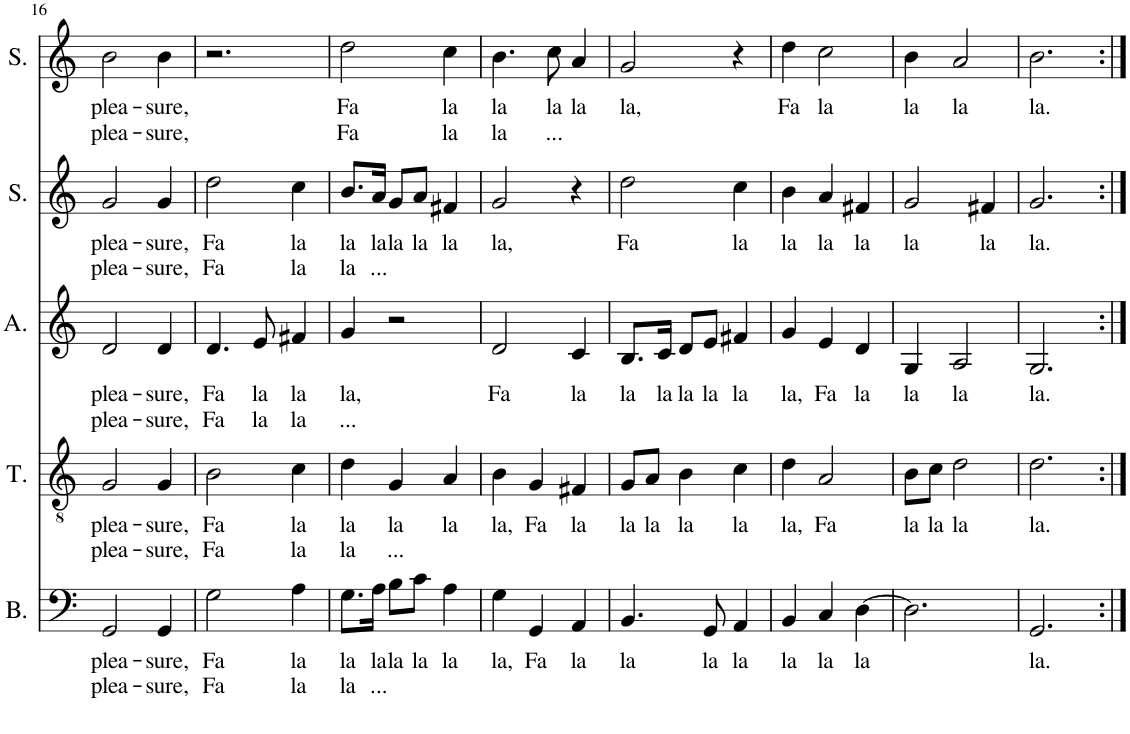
**kern	**text	**text	**kern	**text	**text	**kern	**text	**text	**kern	**text	**text	**kern	**text	**text
*part5	*part5	*part5	*part4	*part4	*part4	*part3	*part3	*part3	*part2	*part2	*part2	*part1	*part1	*part1
*staff5	*staff5	*staff5	*staff4	*staff4	*staff4	*staff3	*staff3	*staff3	*staff2	*staff2	*staff2	*staff1	*staff1	*staff1
*I"Basse	*	*	*I"Ténor	*	*	*I"Alto	*	*	*I"Soprano	*	*	*I"Soprano	*	*
*I'B.	*	*	*I'T.	*	*	*I'A.	*	*	*I'S.	*	*	*I'S.	*	*
!!LO:PB:g=z
*clefF4	*	*	*clefGv2	*	*	*clefG2	*	*	*clefG2	*	*	*clefG2	*	*
*k[]	*	*	*k[]	*	*	*k[]	*	*	*k[]	*	*	*k[]	*	*
*M3/4	*	*	*M3/4	*	*	*M3/4	*	*	*M3/4	*	*	*M3/4	*	*
=16	=16	=16	=16	=16	=16	=16	=16	=16	=16	=16	=16	=16	=16	=16
!	!LO:LY:b	!LO:LY:b	!	!LO:LY:b	!LO:LY:b	!	!LO:LY:b	!LO:LY:b	!	!LO:LY:b	!LO:LY:b	!	!LO:LY:b	!LO:LY:b
2GG/	plea-	plea-	2G/	plea-	plea-	2d/	plea-	plea-	2g/	plea-	plea-	2b\	plea-	plea-
!	!LO:LY:b	!LO:LY:b	!	!LO:LY:b	!LO:LY:b	!	!LO:LY:b	!LO:LY:b	!	!LO:LY:b	!LO:LY:b	!	!LO:LY:b	!LO:LY:b
4GG/	-sure,	-sure,	4G/	-sure,	-sure,	4d/	-sure,	-sure,	4g/	-sure,	-sure,	4b\	-sure,	-sure,
=17	=17	=17	=17	=17	=17	=17	=17	=17	=17	=17	=17	=17	=17	=17
!	!LO:LY:b	!LO:LY:b	!	!LO:LY:b	!LO:LY:b	!	!LO:LY:b	!LO:LY:b	!	!LO:LY:b	!LO:LY:b	!	!	!
2G\	Fa	Fa	2B\	Fa	Fa	4.d/	Fa	Fa	2dd\	Fa	Fa	2.r	.	.
!	!	!	!	!	!	!	!LO:LY:b	!LO:LY:b	!	!	!	!	!	!
.	.	.	.	.	.	8e/	la	la	.	.	.	.	.	.
!	!LO:LY:b	!LO:LY:b	!	!LO:LY:b	!LO:LY:b	!	!LO:LY:b	!LO:LY:b	!	!LO:LY:b	!LO:LY:b	!	!	!
4A\	la	la	4c\	la	la	4f#X/	la	la	4cc\	la	la	.	.	.
=18	=18	=18	=18	=18	=18	=18	=18	=18	=18	=18	=18	=18	=18	=18
!	!LO:LY:b	!LO:LY:b	!	!LO:LY:b	!LO:LY:b	!	!LO:LY:b	!LO:LY:b	!	!LO:LY:b	!LO:LY:b	!	!LO:LY:b	!LO:LY:b
8.G\L	la	la	4d\	la	la	4g/	la,	...	8.b/L	la	la	2dd\	Fa	Fa
!	!LO:LY:b	!LO:LY:b	!	!	!	!	!	!	!	!LO:LY:b	!LO:LY:b	!	!	!
16A\Jk	la	...	.	.	.	.	.	.	16a/Jk	la	...	.	.	.
!	!LO:LY:b	!	!	!LO:LY:b	!LO:LY:b	!	!	!	!	!LO:LY:b	!	!	!	!
8B\L	la	.	4G/	la	...	2r	.	.	8g/L	la	.	.	.	.
!	!LO:LY:b	!	!	!	!	!	!	!	!	!LO:LY:b	!	!	!	!
8c\J	la	.	.	.	.	.	.	.	8a/J	la	.	.	.	.
!	!LO:LY:b	!	!	!LO:LY:b	!	!	!	!	!	!LO:LY:b	!	!	!LO:LY:b	!LO:LY:b
4A\	la	.	4A/	la	.	.	.	.	4f#X/	la	.	4cc\	la	la
=19	=19	=19	=19	=19	=19	=19	=19	=19	=19	=19	=19	=19	=19	=19
!	!LO:LY:b	!	!	!LO:LY:b	!	!	!LO:LY:b	!	!	!LO:LY:b	!	!	!LO:LY:b	!LO:LY:b
4G\	la,	.	4B\	la,	.	2d/	Fa	.	2g/	la,	.	4.b\	la	la
!	!LO:LY:b	!	!	!LO:LY:b	!	!	!	!	!	!	!	!	!	!
4GG/	Fa	.	4G/	Fa	.	.	.	.	.	.	.	.	.	.
!	!	!	!	!	!	!	!	!	!	!	!	!	!LO:LY:b	!LO:LY:b
.	.	.	.	.	.	.	.	.	.	.	.	8cc\	la	...
!	!LO:LY:b	!	!	!LO:LY:b	!	!	!LO:LY:b	!	!	!	!	!	!LO:LY:b	!
4AA/	la	.	4F#X/	la	.	4c/	la	.	4r	.	.	4a/	la	.
=20	=20	=20	=20	=20	=20	=20	=20	=20	=20	=20	=20	=20	=20	=20
!	!LO:LY:b	!	!	!LO:LY:b	!	!	!LO:LY:b	!	!	!LO:LY:b	!	!	!LO:LY:b	!
4.BB/	la	.	8G/L	la	.	8.B/L	la	.	2dd\	Fa	.	2g/	la,	.
!	!	!	!	!LO:LY:b	!	!	!	!	!	!	!	!	!	!
.	.	.	8A/J	la	.	.	.	.	.	.	.	.	.	.
!	!	!	!	!	!	!	!LO:LY:b	!	!	!	!	!	!	!
.	.	.	.	.	.	16c/Jk	la	.	.	.	.	.	.	.
!	!	!	!	!LO:LY:b	!	!	!LO:LY:b	!	!	!	!	!	!	!
.	.	.	4B\	la	.	8d/L	la	.	.	.	.	.	.	.
!	!LO:LY:b	!	!	!	!	!	!LO:LY:b	!	!	!	!	!	!	!
8GG/	la	.	.	.	.	8e/J	la	.	.	.	.	.	.	.
!	!LO:LY:b	!	!	!LO:LY:b	!	!	!LO:LY:b	!	!	!LO:LY:b	!	!	!	!
4AA/	la	.	4c\	la	.	4f#X/	la	.	4cc\	la	.	4r	.	.
=21	=21	=21	=21	=21	=21	=21	=21	=21	=21	=21	=21	=21	=21	=21
!	!LO:LY:b	!	!	!LO:LY:b	!	!	!LO:LY:b	!	!	!LO:LY:b	!	!	!LO:LY:b	!
4BB/	la	.	4d\	la,	.	4g/	la,	.	4b\	la	.	4dd\	Fa	.
!	!LO:LY:b	!	!	!LO:LY:b	!	!	!LO:LY:b	!	!	!LO:LY:b	!	!	!LO:LY:b	!
4C/	la	.	2A/	Fa	.	4e/	Fa	.	4a/	la	.	2cc\	la	.
!	!LO:LY:b	!	!	!	!	!	!LO:LY:b	!	!	!LO:LY:b	!	!	!	!
[4D\	la	.	.	.	.	4d/	la	.	4f#X/	la	.	.	.	.
=22	=22	=22	=22	=22	=22	=22	=22	=22	=22	=22	=22	=22	=22	=22
!	!	!	!	!LO:LY:b	!	!	!LO:LY:b	!	!	!LO:LY:b	!	!	!LO:LY:b	!
2.D\]	.	.	8B\L	la	.	4G/	la	.	2g/	la	.	4b\	la	.
!	!	!	!	!LO:LY:b	!	!	!	!	!	!	!	!	!	!
.	.	.	8c\J	la	.	.	.	.	.	.	.	.	.	.
!	!	!	!	!LO:LY:b	!	!	!LO:LY:b	!	!	!	!	!	!LO:LY:b	!
.	.	.	2d\	la	.	2A/	la	.	.	.	.	2a/	la	.
!	!	!	!	!	!	!	!	!	!	!LO:LY:b	!	!	!	!
.	.	.	.	.	.	.	.	.	4f#X/	la	.	.	.	.
=23	=23	=23	=23	=23	=23	=23	=23	=23	=23	=23	=23	=23	=23	=23
!	!LO:LY:b	!	!	!LO:LY:b	!	!	!LO:LY:b	!	!	!LO:LY:b	!	!	!LO:LY:b	!
2.GG/	la.	.	2.d\	la.	.	2.G/	la.	.	2.g/	la.	.	2.b\	la.	.
=:|!	=:|!	=:|!	=:|!	=:|!	=:|!	=:|!	=:|!	=:|!	=:|!	=:|!	=:|!	=:|!	=:|!	=:|!
*-	*-	*-	*-	*-	*-	*-	*-	*-	*-	*-	*-	*-	*-	*-
